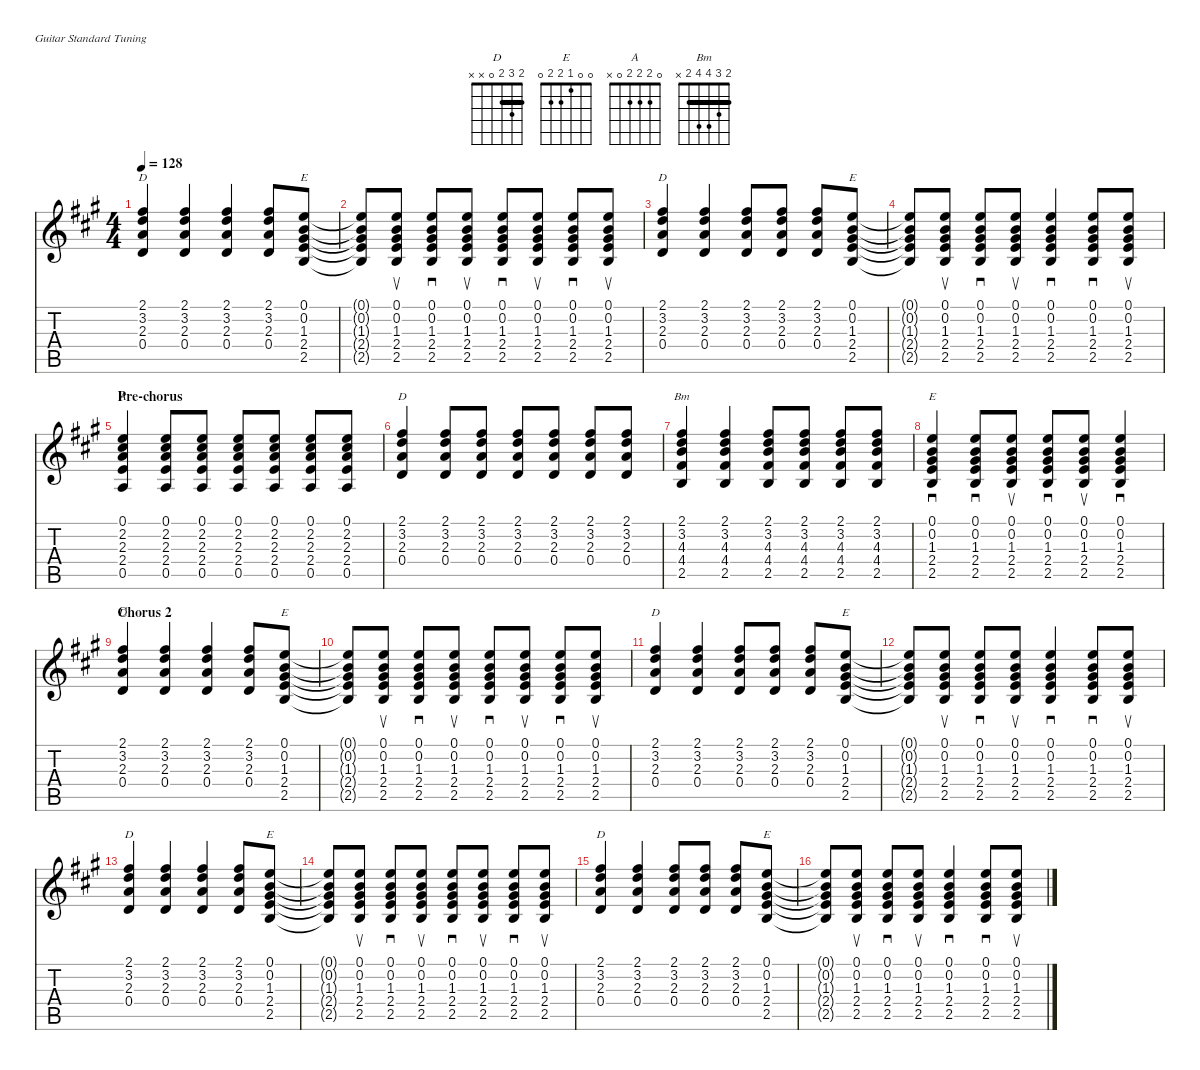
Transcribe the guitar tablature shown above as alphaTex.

\defaultSystemsLayout 4
\hideDynamics
\bracketExtendMode nobrackets
\singleTrackTrackNamePolicy hidden
\multiTrackTrackNamePolicy hidden
\firstSystemTrackNameMode fullname
\firstSystemTrackNameOrientation horizontal
\otherSystemsTrackNameOrientation horizontal
\track ("Steel Guitar" "S-Gt") {defaultSystemsLayout 4 instrument acousticguitarsteel}
\staff {score tabs}
\tuning (E4 B3 G3 D3 A2 E2)
\chord ("D" 2 3 2 0 x x) {showfingering false barre 2}
\chord ("E" 0 0 1 2 2 0) {showfingering false}
\chord ("A" 0 2 2 2 0 x) {showfingering false}
\chord ("Bm" 2 3 4 4 2 x) {showfingering false barre 2}
\ts (4 4)
\tempo 128
\clef g2
\ks a
(2.1{acc #} 3.2{acc forcenatural} 2.3{acc forcenatural} 0.4{acc forcenatural}).4{ch "D" dy f beam Up} (2.1{acc #} 3.2{acc forcenatural} 2.3{acc forcenatural} 0.4{acc forcenatural}).4{beam Up} (2.1{acc #} 3.2{acc forcenatural} 2.3{acc forcenatural} 0.4{acc forcenatural}).4{beam Up} (2.1{acc #} 3.2{acc forcenatural} 2.3{acc forcenatural} 0.4{acc forcenatural}).8{beam Up} (0.1{acc forcenatural} 0.2{acc forcenatural} 1.3{acc #} 2.4{acc forcenatural} 2.5{acc forcenatural}).8{ch "E" beam Up} |
(2.5{t acc forcenatural} 2.4{t acc forcenatural} 1.3{t acc #} 0.2{t acc forcenatural} 0.1{t acc forcenatural}).8{beam Up} (0.1{acc forcenatural} 0.2{acc forcenatural} 1.3{acc #} 2.4{acc forcenatural} 2.5{acc forcenatural}).8{su beam Up} (0.1{acc forcenatural} 0.2{acc forcenatural} 1.3{acc #} 2.4{acc forcenatural} 2.5{acc forcenatural}).8{sd beam Up} (0.1{acc forcenatural} 0.2{acc forcenatural} 1.3{acc #} 2.4{acc forcenatural} 2.5{acc forcenatural}).8{su beam Up} (0.1{acc forcenatural} 0.2{acc forcenatural} 1.3{acc #} 2.4{acc forcenatural} 2.5{acc forcenatural}).8{sd beam Up} (0.1{acc forcenatural} 0.2{acc forcenatural} 1.3{acc #} 2.4{acc forcenatural} 2.5{acc forcenatural}).8{su beam Up} (0.1{acc forcenatural} 0.2{acc forcenatural} 1.3{acc #} 2.4{acc forcenatural} 2.5{acc forcenatural}).8{sd beam Up} (0.1{acc forcenatural} 0.2{acc forcenatural} 1.3{acc #} 2.4{acc forcenatural} 2.5{acc forcenatural}).8{su beam Up} |
(2.1{acc #} 3.2{acc forcenatural} 2.3{acc forcenatural} 0.4{acc forcenatural}).4{ch "D" beam Up} (2.1{acc #} 3.2{acc forcenatural} 2.3{acc forcenatural} 0.4{acc forcenatural}).4{beam Up} (2.1{acc #} 3.2{acc forcenatural} 2.3{acc forcenatural} 0.4{acc forcenatural}).8{beam Up} (2.1{acc #} 3.2{acc forcenatural} 2.3{acc forcenatural} 0.4{acc forcenatural}).8{beam Up} (2.1{acc #} 3.2{acc forcenatural} 2.3{acc forcenatural} 0.4{acc forcenatural}).8{beam Up} (0.1{acc forcenatural} 0.2{acc forcenatural} 1.3{acc #} 2.4{acc forcenatural} 2.5{acc forcenatural}).8{ch "E" beam Up} |
(2.5{t acc forcenatural} 2.4{t acc forcenatural} 1.3{t acc #} 0.2{t acc forcenatural} 0.1{t acc forcenatural}).8{beam Up} (0.1{acc forcenatural} 0.2{acc forcenatural} 1.3{acc #} 2.4{acc forcenatural} 2.5{acc forcenatural}).8{su beam Up} (0.1{acc forcenatural} 0.2{acc forcenatural} 1.3{acc #} 2.4{acc forcenatural} 2.5{acc forcenatural}).8{sd beam Up} (0.1{acc forcenatural} 0.2{acc forcenatural} 1.3{acc #} 2.4{acc forcenatural} 2.5{acc forcenatural}).8{su beam Up} (0.1{acc forcenatural} 0.2{acc forcenatural} 1.3{acc #} 2.4{acc forcenatural} 2.5{acc forcenatural}).4{sd beam Up} (0.1{acc forcenatural} 0.2{acc forcenatural} 1.3{acc #} 2.4{acc forcenatural} 2.5{acc forcenatural}).8{sd beam Up} (0.1{acc forcenatural} 0.2{acc forcenatural} 1.3{acc #} 2.4{acc forcenatural} 2.5{acc forcenatural}).8{su beam Up} |
\section ("" "Pre-chorus")
(0.1{acc forcenatural} 2.2{acc #} 2.3{acc forcenatural} 2.4{acc forcenatural} 0.5{acc forcenatural}).4{ch "A" beam Up} (0.1{acc forcenatural} 2.2{acc #} 2.3{acc forcenatural} 2.4{acc forcenatural} 0.5{acc forcenatural}).8{beam Up} (0.1{acc forcenatural} 2.2{acc #} 2.3{acc forcenatural} 2.4{acc forcenatural} 0.5{acc forcenatural}).8{beam Up} (0.1{acc forcenatural} 2.2{acc #} 2.3{acc forcenatural} 2.4{acc forcenatural} 0.5{acc forcenatural}).8{beam Up} (0.1{acc forcenatural} 2.2{acc #} 2.3{acc forcenatural} 2.4{acc forcenatural} 0.5{acc forcenatural}).8{beam Up} (0.1{acc forcenatural} 2.2{acc #} 2.3{acc forcenatural} 2.4{acc forcenatural} 0.5{acc forcenatural}).8{beam Up} (0.1{acc forcenatural} 2.2{acc #} 2.3{acc forcenatural} 2.4{acc forcenatural} 0.5{acc forcenatural}).8{beam Up} |
(2.1{acc #} 3.2{acc forcenatural} 2.3{acc forcenatural} 0.4{acc forcenatural}).4{ch "D" beam Up} (2.1{acc #} 3.2{acc forcenatural} 2.3{acc forcenatural} 0.4{acc forcenatural}).8{beam Up} (2.1{acc #} 3.2{acc forcenatural} 2.3{acc forcenatural} 0.4{acc forcenatural}).8{beam Up} (2.1{acc #} 3.2{acc forcenatural} 2.3{acc forcenatural} 0.4{acc forcenatural}).8{beam Up} (2.1{acc #} 3.2{acc forcenatural} 2.3{acc forcenatural} 0.4{acc forcenatural}).8{beam Up} (2.1{acc #} 3.2{acc forcenatural} 2.3{acc forcenatural} 0.4{acc forcenatural}).8{beam Up} (2.1{acc #} 3.2{acc forcenatural} 2.3{acc forcenatural} 0.4{acc forcenatural}).8{beam Up} |
(2.1{acc #} 3.2{acc forcenatural} 4.3{acc forcenatural} 4.4{acc #} 2.5{acc forcenatural}).4{ch "Bm" beam Up} (2.1{acc #} 3.2{acc forcenatural} 4.3{acc forcenatural} 4.4{acc #} 2.5{acc forcenatural}).4{beam Up} (2.1{acc #} 3.2{acc forcenatural} 4.3{acc forcenatural} 4.4{acc #} 2.5{acc forcenatural}).8{beam Up} (2.1{acc #} 3.2{acc forcenatural} 4.3{acc forcenatural} 4.4{acc #} 2.5{acc forcenatural}).8{beam Up} (2.1{acc #} 3.2{acc forcenatural} 4.3{acc forcenatural} 4.4{acc #} 2.5{acc forcenatural}).8{beam Up} (2.1{acc #} 3.2{acc forcenatural} 4.3{acc forcenatural} 4.4{acc #} 2.5{acc forcenatural}).8{beam Up} |
(0.1{acc forcenatural} 0.2{acc forcenatural} 1.3{acc #} 2.4{acc forcenatural} 2.5{acc forcenatural}).4{sd ch "E" beam Up} (0.1{acc forcenatural} 0.2{acc forcenatural} 1.3{acc #} 2.4{acc forcenatural} 2.5{acc forcenatural}).8{sd beam Up} (0.1{acc forcenatural} 0.2{acc forcenatural} 1.3{acc #} 2.4{acc forcenatural} 2.5{acc forcenatural}).8{su beam Up} (0.1{acc forcenatural} 0.2{acc forcenatural} 1.3{acc #} 2.4{acc forcenatural} 2.5{acc forcenatural}).8{sd beam Up} (0.1{acc forcenatural} 0.2{acc forcenatural} 1.3{acc #} 2.4{acc forcenatural} 2.5{acc forcenatural}).8{su beam Up} (0.1{acc forcenatural} 0.2{acc forcenatural} 1.3{acc #} 2.4{acc forcenatural} 2.5{acc forcenatural}).4{sd beam Up} |
\section ("" "Chorus 2")
(2.1{acc #} 3.2{acc forcenatural} 2.3{acc forcenatural} 0.4{acc forcenatural}).4{ch "D" beam Up} (2.1{acc #} 3.2{acc forcenatural} 2.3{acc forcenatural} 0.4{acc forcenatural}).4{beam Up} (2.1{acc #} 3.2{acc forcenatural} 2.3{acc forcenatural} 0.4{acc forcenatural}).4{beam Up} (2.1{acc #} 3.2{acc forcenatural} 2.3{acc forcenatural} 0.4{acc forcenatural}).8{beam Up} (0.1{acc forcenatural} 0.2{acc forcenatural} 1.3{acc #} 2.4{acc forcenatural} 2.5{acc forcenatural}).8{ch "E" beam Up} |
(2.5{t acc forcenatural} 2.4{t acc forcenatural} 1.3{t acc #} 0.2{t acc forcenatural} 0.1{t acc forcenatural}).8{beam Up} (0.1{acc forcenatural} 0.2{acc forcenatural} 1.3{acc #} 2.4{acc forcenatural} 2.5{acc forcenatural}).8{su beam Up} (0.1{acc forcenatural} 0.2{acc forcenatural} 1.3{acc #} 2.4{acc forcenatural} 2.5{acc forcenatural}).8{sd beam Up} (0.1{acc forcenatural} 0.2{acc forcenatural} 1.3{acc #} 2.4{acc forcenatural} 2.5{acc forcenatural}).8{su beam Up} (0.1{acc forcenatural} 0.2{acc forcenatural} 1.3{acc #} 2.4{acc forcenatural} 2.5{acc forcenatural}).8{sd beam Up} (0.1{acc forcenatural} 0.2{acc forcenatural} 1.3{acc #} 2.4{acc forcenatural} 2.5{acc forcenatural}).8{su beam Up} (0.1{acc forcenatural} 0.2{acc forcenatural} 1.3{acc #} 2.4{acc forcenatural} 2.5{acc forcenatural}).8{sd beam Up} (0.1{acc forcenatural} 0.2{acc forcenatural} 1.3{acc #} 2.4{acc forcenatural} 2.5{acc forcenatural}).8{su beam Up} |
(2.1{acc #} 3.2{acc forcenatural} 2.3{acc forcenatural} 0.4{acc forcenatural}).4{ch "D" beam Up} (2.1{acc #} 3.2{acc forcenatural} 2.3{acc forcenatural} 0.4{acc forcenatural}).4{beam Up} (2.1{acc #} 3.2{acc forcenatural} 2.3{acc forcenatural} 0.4{acc forcenatural}).8{beam Up} (2.1{acc #} 3.2{acc forcenatural} 2.3{acc forcenatural} 0.4{acc forcenatural}).8{beam Up} (2.1{acc #} 3.2{acc forcenatural} 2.3{acc forcenatural} 0.4{acc forcenatural}).8{beam Up} (0.1{acc forcenatural} 0.2{acc forcenatural} 1.3{acc #} 2.4{acc forcenatural} 2.5{acc forcenatural}).8{ch "E" beam Up} |
(2.5{t acc forcenatural} 2.4{t acc forcenatural} 1.3{t acc #} 0.2{t acc forcenatural} 0.1{t acc forcenatural}).8{beam Up} (0.1{acc forcenatural} 0.2{acc forcenatural} 1.3{acc #} 2.4{acc forcenatural} 2.5{acc forcenatural}).8{su beam Up} (0.1{acc forcenatural} 0.2{acc forcenatural} 1.3{acc #} 2.4{acc forcenatural} 2.5{acc forcenatural}).8{sd beam Up} (0.1{acc forcenatural} 0.2{acc forcenatural} 1.3{acc #} 2.4{acc forcenatural} 2.5{acc forcenatural}).8{su beam Up} (0.1{acc forcenatural} 0.2{acc forcenatural} 1.3{acc #} 2.4{acc forcenatural} 2.5{acc forcenatural}).4{sd beam Up} (0.1{acc forcenatural} 0.2{acc forcenatural} 1.3{acc #} 2.4{acc forcenatural} 2.5{acc forcenatural}).8{sd beam Up} (0.1{acc forcenatural} 0.2{acc forcenatural} 1.3{acc #} 2.4{acc forcenatural} 2.5{acc forcenatural}).8{su beam Up} |
(2.1{acc #} 3.2{acc forcenatural} 2.3{acc forcenatural} 0.4{acc forcenatural}).4{ch "D" beam Up} (2.1{acc #} 3.2{acc forcenatural} 2.3{acc forcenatural} 0.4{acc forcenatural}).4{beam Up} (2.1{acc #} 3.2{acc forcenatural} 2.3{acc forcenatural} 0.4{acc forcenatural}).4{beam Up} (2.1{acc #} 3.2{acc forcenatural} 2.3{acc forcenatural} 0.4{acc forcenatural}).8{beam Up} (0.1{acc forcenatural} 0.2{acc forcenatural} 1.3{acc #} 2.4{acc forcenatural} 2.5{acc forcenatural}).8{ch "E" beam Up} |
(2.5{t acc forcenatural} 2.4{t acc forcenatural} 1.3{t acc #} 0.2{t acc forcenatural} 0.1{t acc forcenatural}).8{beam Up} (0.1{acc forcenatural} 0.2{acc forcenatural} 1.3{acc #} 2.4{acc forcenatural} 2.5{acc forcenatural}).8{su beam Up} (0.1{acc forcenatural} 0.2{acc forcenatural} 1.3{acc #} 2.4{acc forcenatural} 2.5{acc forcenatural}).8{sd beam Up} (0.1{acc forcenatural} 0.2{acc forcenatural} 1.3{acc #} 2.4{acc forcenatural} 2.5{acc forcenatural}).8{su beam Up} (0.1{acc forcenatural} 0.2{acc forcenatural} 1.3{acc #} 2.4{acc forcenatural} 2.5{acc forcenatural}).8{sd beam Up} (0.1{acc forcenatural} 0.2{acc forcenatural} 1.3{acc #} 2.4{acc forcenatural} 2.5{acc forcenatural}).8{su beam Up} (0.1{acc forcenatural} 0.2{acc forcenatural} 1.3{acc #} 2.4{acc forcenatural} 2.5{acc forcenatural}).8{sd beam Up} (0.1{acc forcenatural} 0.2{acc forcenatural} 1.3{acc #} 2.4{acc forcenatural} 2.5{acc forcenatural}).8{su beam Up} |
(2.1{acc #} 3.2{acc forcenatural} 2.3{acc forcenatural} 0.4{acc forcenatural}).4{ch "D" beam Up} (2.1{acc #} 3.2{acc forcenatural} 2.3{acc forcenatural} 0.4{acc forcenatural}).4{beam Up} (2.1{acc #} 3.2{acc forcenatural} 2.3{acc forcenatural} 0.4{acc forcenatural}).8{beam Up} (2.1{acc #} 3.2{acc forcenatural} 2.3{acc forcenatural} 0.4{acc forcenatural}).8{beam Up} (2.1{acc #} 3.2{acc forcenatural} 2.3{acc forcenatural} 0.4{acc forcenatural}).8{beam Up} (0.1{acc forcenatural} 0.2{acc forcenatural} 1.3{acc #} 2.4{acc forcenatural} 2.5{acc forcenatural}).8{ch "E" beam Up} |
(2.5{t acc forcenatural} 2.4{t acc forcenatural} 1.3{t acc #} 0.2{t acc forcenatural} 0.1{t acc forcenatural}).8{beam Up} (0.1{acc forcenatural} 0.2{acc forcenatural} 1.3{acc #} 2.4{acc forcenatural} 2.5{acc forcenatural}).8{su beam Up} (0.1{acc forcenatural} 0.2{acc forcenatural} 1.3{acc #} 2.4{acc forcenatural} 2.5{acc forcenatural}).8{sd beam Up} (0.1{acc forcenatural} 0.2{acc forcenatural} 1.3{acc #} 2.4{acc forcenatural} 2.5{acc forcenatural}).8{su beam Up} (0.1{acc forcenatural} 0.2{acc forcenatural} 1.3{acc #} 2.4{acc forcenatural} 2.5{acc forcenatural}).4{sd beam Up} (0.1{acc forcenatural} 0.2{acc forcenatural} 1.3{acc #} 2.4{acc forcenatural} 2.5{acc forcenatural}).8{sd beam Up} (0.1{acc forcenatural} 0.2{acc forcenatural} 1.3{acc #} 2.4{acc forcenatural} 2.5{acc forcenatural}).8{su beam Up}
